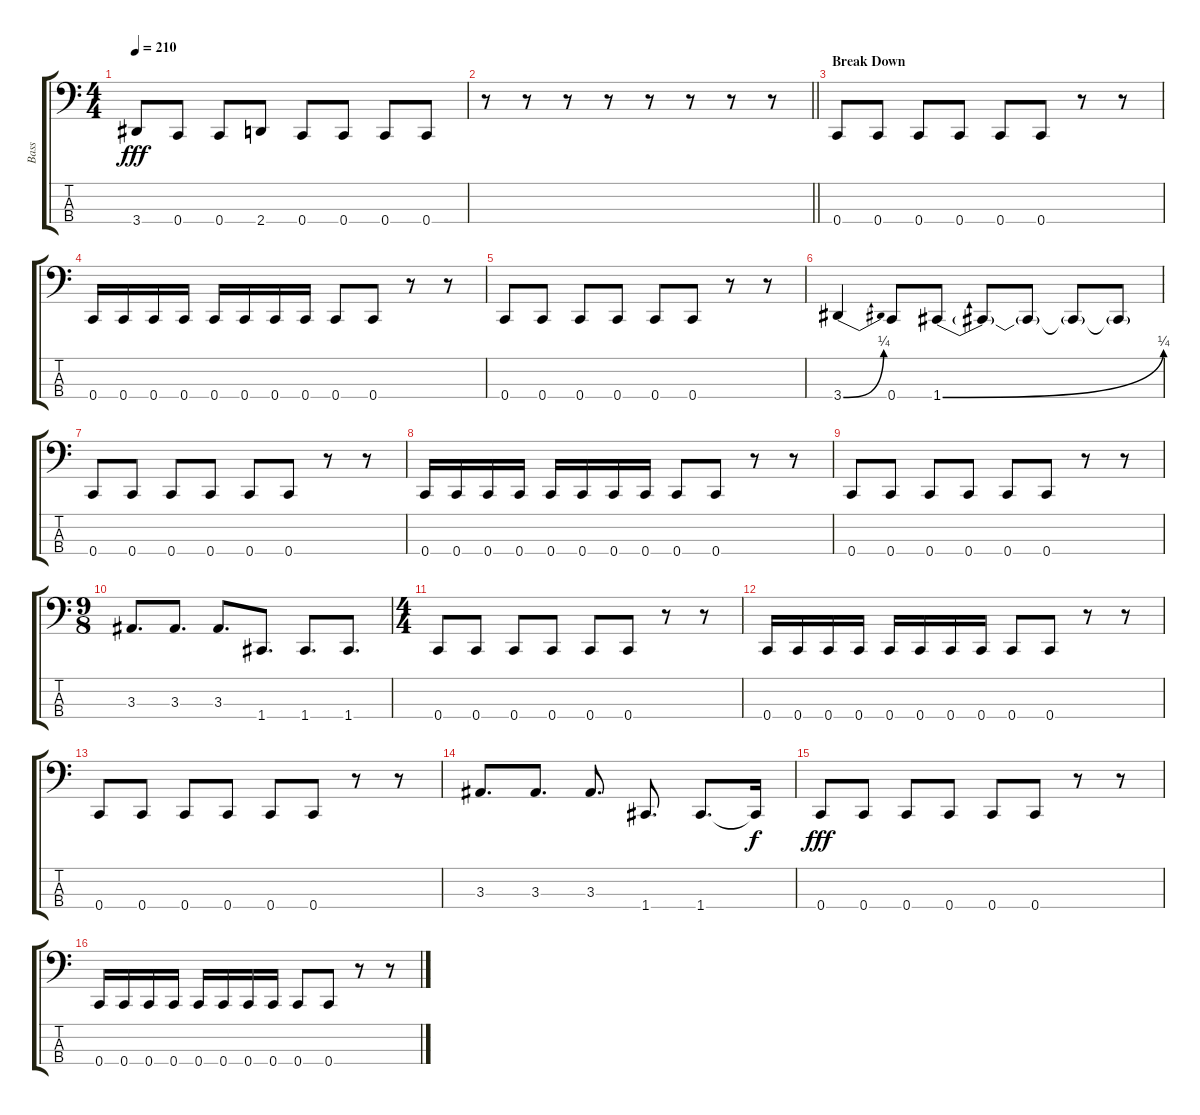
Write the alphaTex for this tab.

\track ("Bass" "Bass") {instrument electricbasspick}
\staff {score tabs}
\tuning (F2 C2 G1 C1) {hide}
\ts (4 4)
\tempo 210
\clef f4
\ks c
3.4.8{dy fff} 0.4.8 0.4.8 2.4.8 0.4.8 0.4.8 0.4.8 0.4.8 |
\barLineRight lightlight
r.8 r.8 r.8 r.8 r.8 r.8 r.8 r.8 |
\section ("" "Break Down")
0.4.8 0.4.8 0.4.8 0.4.8 0.4.8 0.4.8 r.8 r.8 |
0.4.16 0.4.16 0.4.16 0.4.16 0.4.16 0.4.16 0.4.16 0.4.16 0.4.8 0.4.8 r.8 r.8 |
0.4.8 0.4.8 0.4.8 0.4.8 0.4.8 0.4.8 r.8 r.8 |
3.4{be (bend 0 0 60 1)}.4 0.4.8 1.4{be (bend 0 0 60 1)}.8 1.4{t}.8 1.4{t}.8 1.4{t}.8 1.4{t}.8 |
0.4.8 0.4.8 0.4.8 0.4.8 0.4.8 0.4.8 r.8 r.8 |
0.4.16 0.4.16 0.4.16 0.4.16 0.4.16 0.4.16 0.4.16 0.4.16 0.4.8 0.4.8 r.8 r.8 |
0.4.8 0.4.8 0.4.8 0.4.8 0.4.8 0.4.8 r.8 r.8 |
\ts (9 8)
3.3.8{d} 3.3.8{d} 3.3.8{d} 1.4.8{d} 1.4.8{d} 1.4.8{d} |
\ts (4 4)
0.4.8 0.4.8 0.4.8 0.4.8 0.4.8 0.4.8 r.8 r.8 |
0.4.16 0.4.16 0.4.16 0.4.16 0.4.16 0.4.16 0.4.16 0.4.16 0.4.8 0.4.8 r.8 r.8 |
0.4.8 0.4.8 0.4.8 0.4.8 0.4.8 0.4.8 r.8 r.8 |
3.3.8{d} 3.3.8{d} 3.3.8{d} 1.4.8{d} 1.4.8{d} 1.4{t}.16{dy f} |
0.4.8{dy fff} 0.4.8 0.4.8 0.4.8 0.4.8 0.4.8 r.8 r.8 |
0.4.16 0.4.16 0.4.16 0.4.16 0.4.16 0.4.16 0.4.16 0.4.16 0.4.8 0.4.8 r.8 r.8
